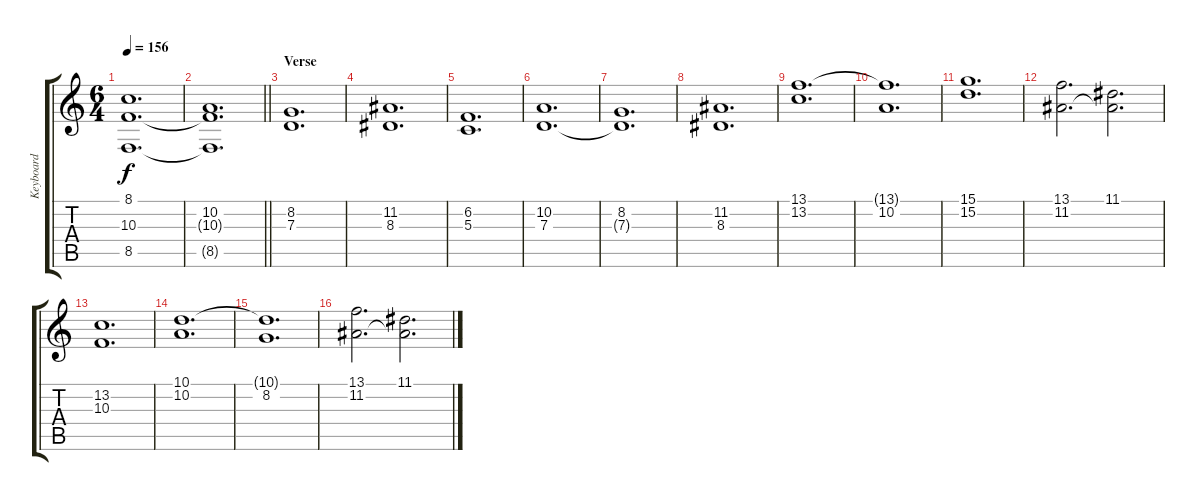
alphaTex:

\track ("Keyboard" "Keyboard") {instrument lead2sawtooth}
\staff {score tabs}
\tuning (E4 B3 G3 D3 A2 E2) {hide}
\ts (6 4)
\tempo 156
\clef g2
\ks c
(8.1 10.3 8.5).1{d dy f} |
\barLineRight lightlight
(10.2 10.3{t} 8.5{t}).1{d} |
\section ("" "Verse")
(8.2 7.3).1{d volume 10} |
(11.2 8.3).1{d} |
(6.2 5.3).1{d} |
(10.2 7.3).1{d} |
(8.2 7.3{t}).1{d} |
(11.2 8.3).1{d} |
(13.1 13.2).1{d} |
(13.1{t} 10.2).1{d} |
(15.1 15.2).1{d} |
(13.1 11.2).2{d} (11.1 11.2{t}).2{d} |
(13.2 10.3).1{d} |
(10.1 10.2).1{d} |
(10.1{t} 8.2).1{d} |
(13.1 11.2).2{d} (11.1 11.2{t}).2{d}
